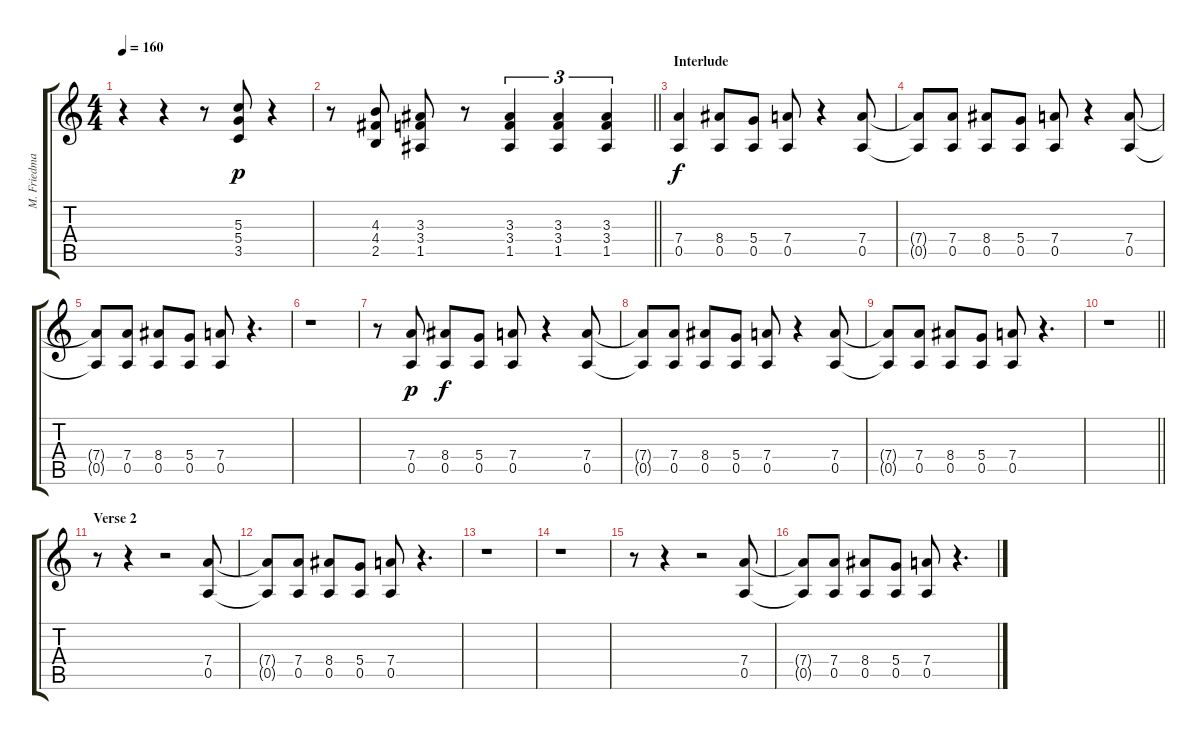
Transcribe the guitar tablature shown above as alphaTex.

\track ("M. Friedman" "M. Friedma") {instrument distortionguitar}
\staff {score tabs}
\tuning (E4 B3 G3 D3 A2 E2) {hide}
\ts (4 4)
\tempo 160
\clef g2
\ks c
r.4{dy f} r.4 r.8 (5.3 5.4 3.5).8{dy p} r.4 |
\barLineRight lightlight
r.8 (4.3 4.4 2.5).8 (3.3 3.4 1.5).8 r.8 (3.3 3.4 1.5).4{tu (3 2)} (3.3 3.4 1.5).4{tu (3 2)} (3.3 3.4 1.5).4{tu (3 2)} |
\section ("" "Interlude")
(7.4 0.5).4{dy f} (8.4 0.5).8 (5.4 0.5).8 (7.4 0.5).8 r.4 (7.4 0.5).8 |
(7.4{t} 0.5{t}).8 (7.4 0.5).8 (8.4 0.5).8 (5.4 0.5).8 (7.4 0.5).8 r.4 (7.4 0.5).8 |
(7.4{t} 0.5{t}).8 (7.4 0.5).8 (8.4 0.5).8 (5.4 0.5).8 (7.4 0.5).8 r.4{d} |
r.1 |
r.8 (7.4 0.5).8{dy p} (8.4 0.5).8{dy f} (5.4 0.5).8 (7.4 0.5).8 r.4 (7.4 0.5).8 |
(7.4{t} 0.5{t}).8 (7.4 0.5).8 (8.4 0.5).8 (5.4 0.5).8 (7.4 0.5).8 r.4 (7.4 0.5).8 |
(7.4{t} 0.5{t}).8 (7.4 0.5).8 (8.4 0.5).8 (5.4 0.5).8 (7.4 0.5).8 r.4{d} |
\barLineRight lightlight
r.1 |
\section ("" "Verse 2")
r.8 r.4 r.2 (7.4 0.5).8 |
(7.4{t} 0.5{t}).8 (7.4 0.5).8 (8.4 0.5).8 (5.4 0.5).8 (7.4 0.5).8 r.4{d} |
r.1 |
r.1 |
r.8 r.4 r.2 (7.4 0.5).8 |
(7.4{t} 0.5{t}).8 (7.4 0.5).8 (8.4 0.5).8 (5.4 0.5).8 (7.4 0.5).8 r.4{d}
